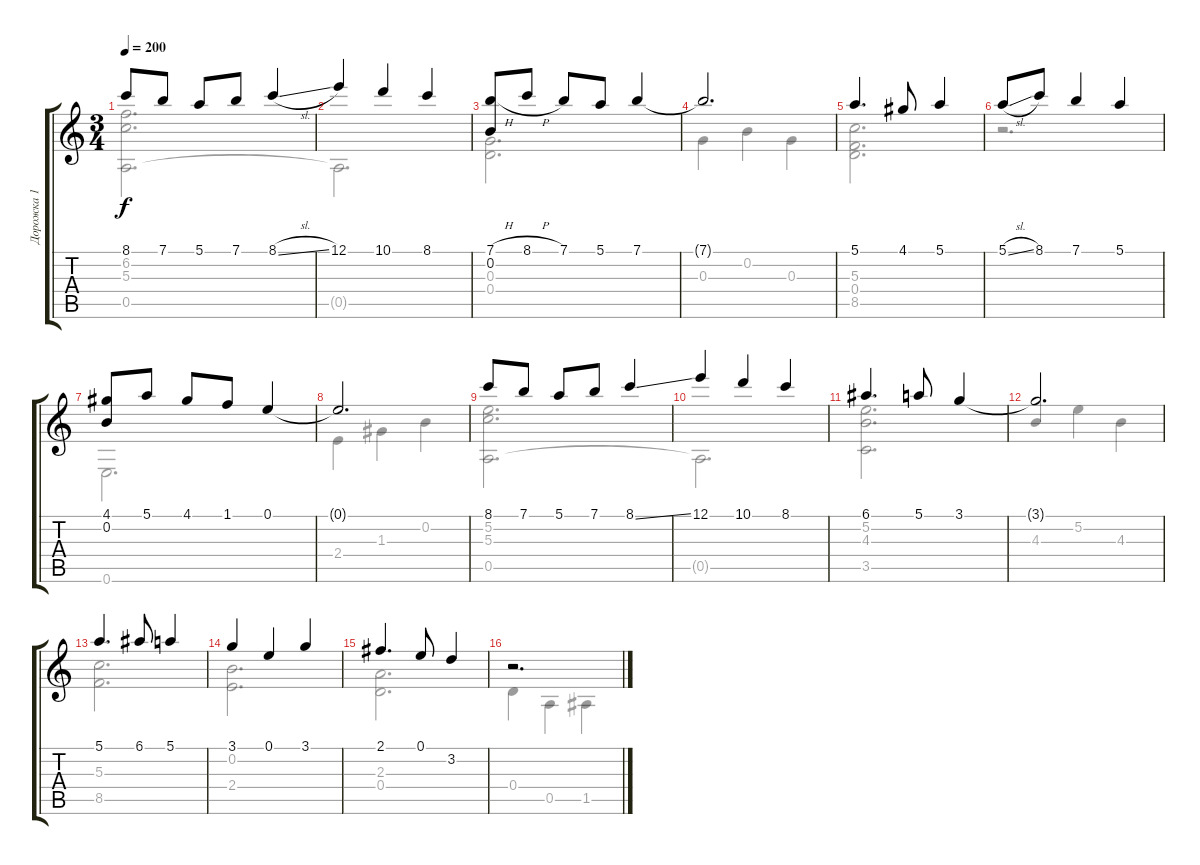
\track ("Дорожка 1" "Дорожка 1") {instrument acousticguitarnylon}
\staff {score tabs}
\tuning (E4 B3 G3 D3 A2 E2) {hide}
\voice
\ts (3 4)
\tempo 200
\clef g2
\ks c
8.1.8{dy f} 7.1.8 5.1.8 7.1.8 8.1{sl}.4 |
12.1.4 10.1.4 8.1.4 |
(7.1{h} 0.2).8{beam Up} 8.1{h}.8{beam Up} 7.1.8{beam Up} 5.1.8{beam Up} 7.1.4{beam Up} |
7.1{t}.2{d beam Up} |
5.1.4{d beam Up} 4.1.8 5.1.4 |
5.1{sl}.8{beam Up} 8.1.8 7.1.4{beam Up} 5.1.4{beam Up} |
(4.1 0.2).8 5.1.8 4.1.8 1.1.8 0.1.4 |
0.1{t}.2{d} |
8.1.8 7.1.8 5.1.8 7.1.8 8.1{ss}.4 |
12.1.4 10.1.4 8.1.4 |
6.1.4{d} 5.1.8 3.1.4 |
3.1{t}.2{d} |
5.1.4{d} 6.1.8 5.1.4 |
3.1.4 0.1.4 3.1.4 |
2.1.4{d} 0.1.8 3.2.4 |
r.2{d}
\voice
\clef g2
\ottava regular
\simile none
\ks c
(6.2 5.3 0.5).2{d dy f} |
0.5{t}.2{d} |
(0.3 0.4).2{d} |
0.3.4 0.2.4 0.3.4 |
(5.3 0.4 8.5).2{d} |
r.2{d} |
0.6.2{d} |
2.4.4{beam Down} 1.3.4 0.2.4 |
(5.2 5.3 0.5).2{d} |
0.5{t}.2{d} |
(5.2 4.3 3.5).2{d} |
4.3.4{beam Up} 5.2.4 4.3.4 |
(5.3 8.5).2{d} |
(0.2 2.4).2{d} |
(2.3 0.4).2{d} |
0.4.4{beam Down} 0.5.4 1.5.4
